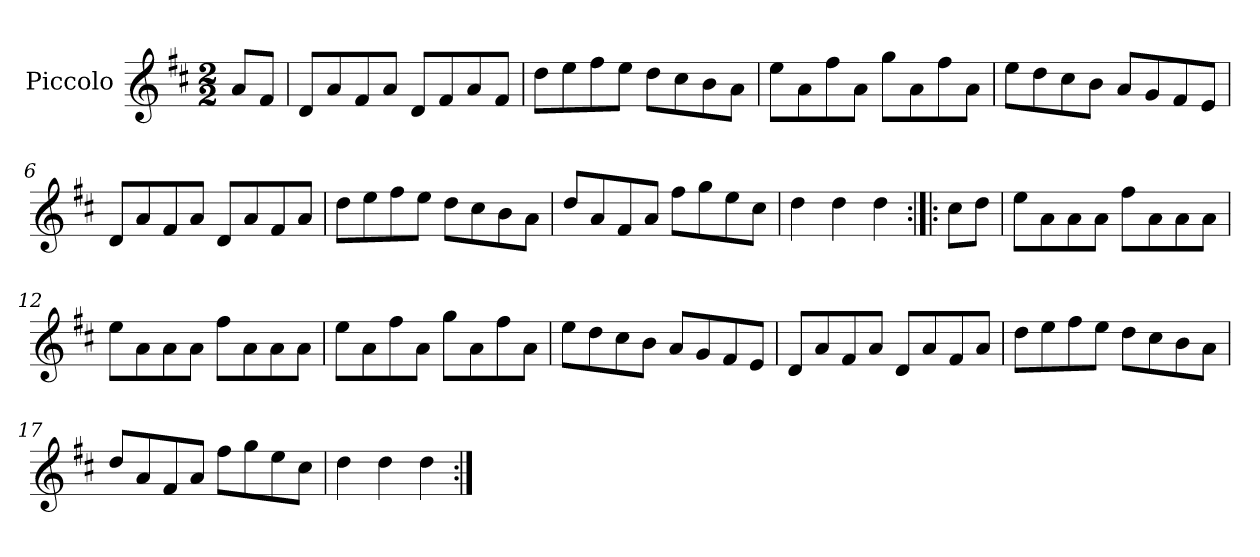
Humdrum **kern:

**kern
*part1
*staff1
*I"Piccolo
*I'Picc
*clefG2
*ITrd-5c-8
*k[b-e-]
*B-:
*M2/2
*MM200
=1
8ff/L
8dd/J
=2
8b-/L
8ff/
8dd/
8ff/J
8b-/L
8dd/
8ff/
8dd/J
=3
8bb-\L
8ccc\
8ddd\
8ccc\J
8bb-\L
8aa\
8gg\
8ff\J
=4
8ccc\L
8ff\
8ddd\
8ff\J
8eee-\L
8ff\
8ddd\
8ff\J
=5
8ccc\L
8bb-\
8aa\
8gg\J
8ff/L
8ee-/
8dd/
8cc/J
=6
8b-/L
8ff/
8dd/
8ff/J
8b-/L
8ff/
8dd/
8ff/J
!!LO:LB:g=z
=7
8bb-\L
8ccc\
8ddd\
8ccc\J
8bb-\L
8aa\
8gg\
8ff\J
=8
8bb-/L
8ff/
8dd/
8ff/J
8ddd\L
8eee-\
8ccc\
8aa\J
=9
4bb-\
4bb-\
4bb-\
=10:|!|:
8aa\L
8bb-\J
=11
8ccc\L
8ff\
8ff\
8ff\J
8ddd\L
8ff\
8ff\
8ff\J
=12
8ccc\L
8ff\
8ff\
8ff\J
8ddd\L
8ff\
8ff\
8ff\J
!!LO:LB:g=z
=13
8ccc\L
8ff\
8ddd\
8ff\J
8eee-\L
8ff\
8ddd\
8ff\J
=14
8ccc\L
8bb-\
8aa\
8gg\J
8ff/L
8ee-/
8dd/
8cc/J
=15
8b-/L
8ff/
8dd/
8ff/J
8b-/L
8ff/
8dd/
8ff/J
=16
8bb-\L
8ccc\
8ddd\
8ccc\J
8bb-\L
8aa\
8gg\
8ff\J
=17
8bb-/L
8ff/
8dd/
8ff/J
8ddd\L
8eee-\
8ccc\
8aa\J
=18
4bb-\
4bb-\
4bb-\
=:|!
*-
